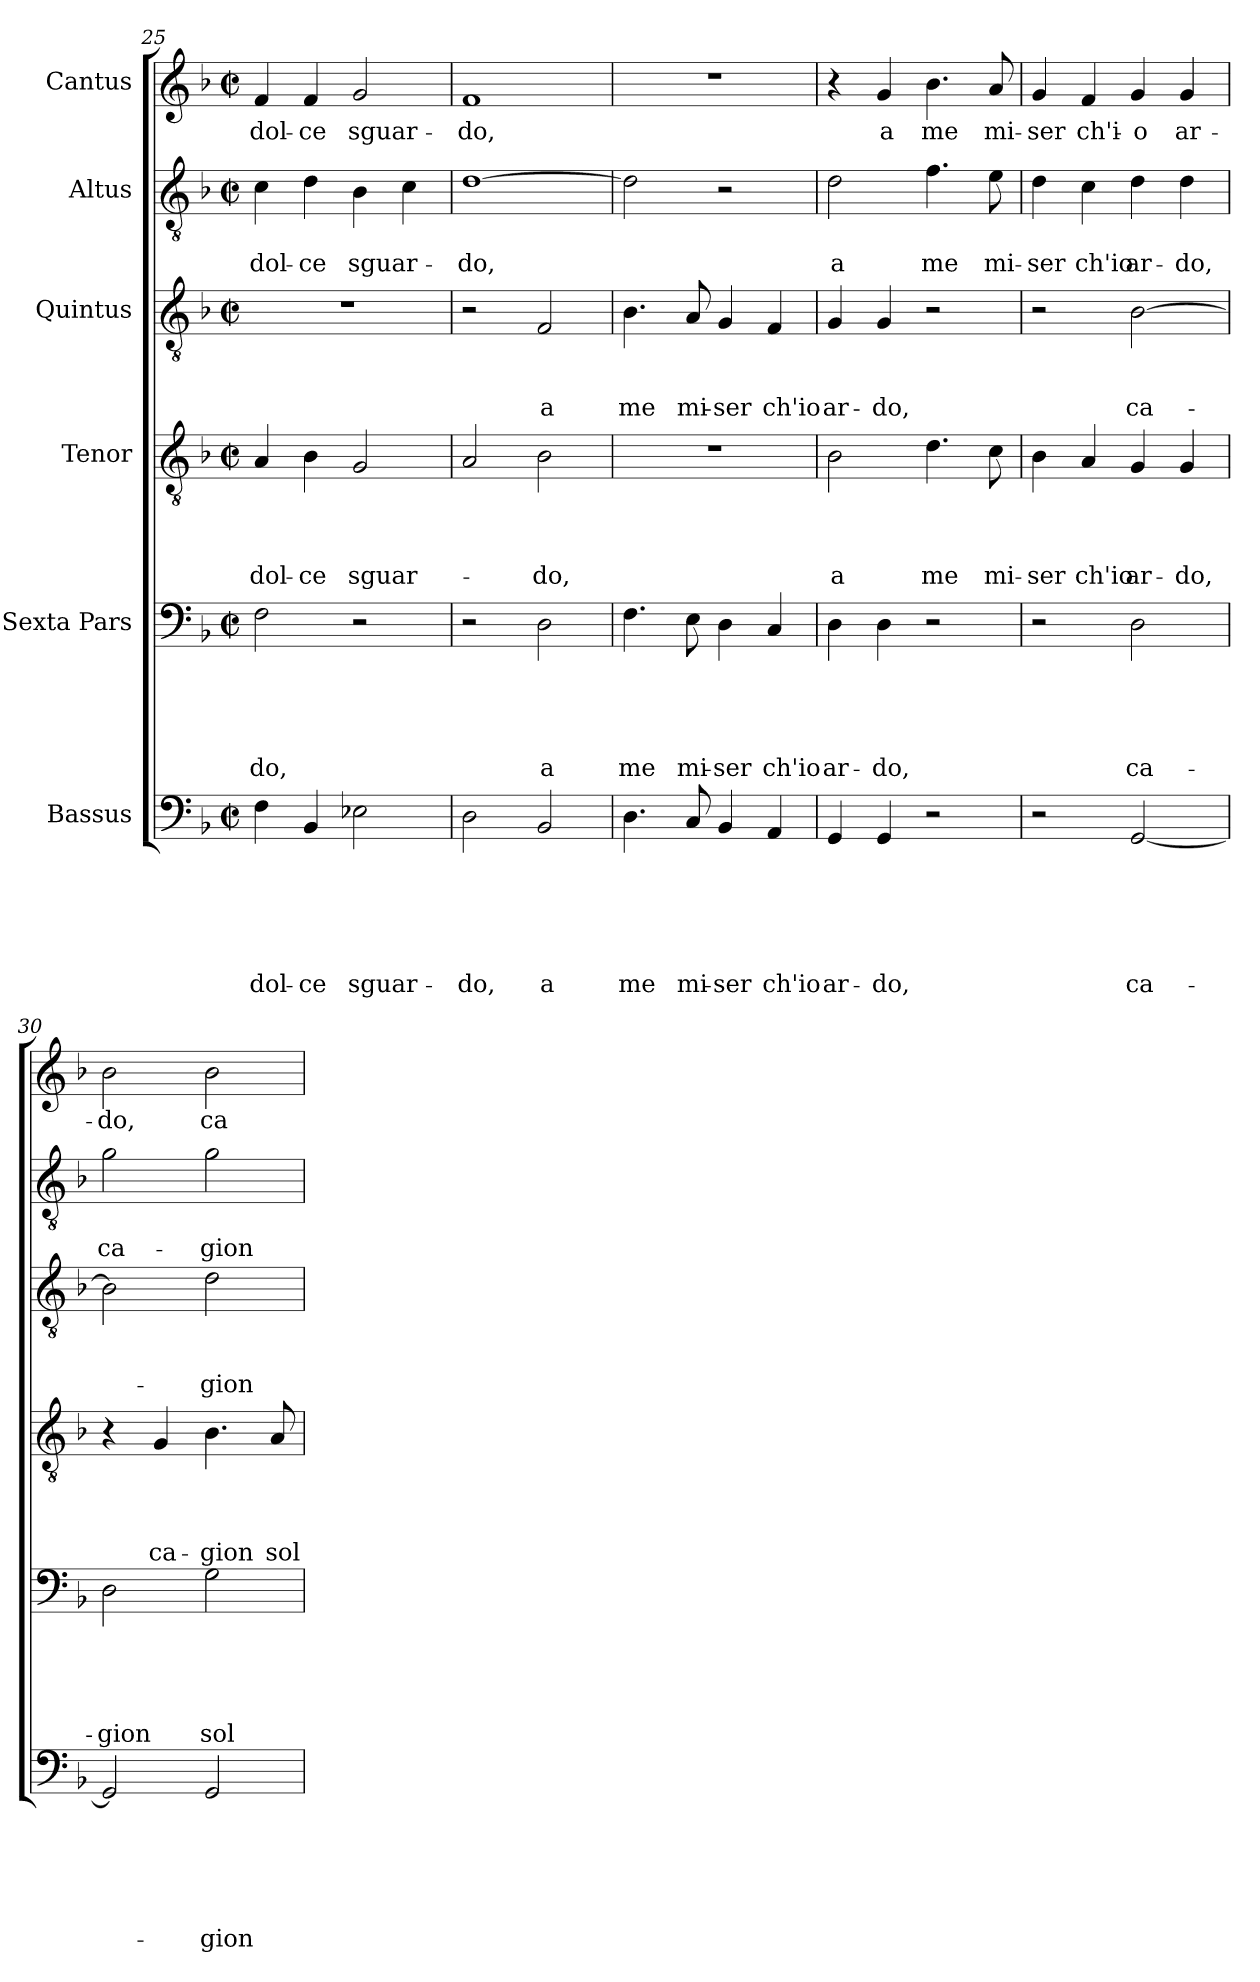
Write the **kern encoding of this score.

**kern	**text	**text	**text	**text	**text	**text	**kern	**text	**text	**text	**text	**text	**kern	**text	**text	**text	**text	**kern	**text	**text	**text	**kern	**text	**text	**kern	**text
*part6	*part6	*part6	*part6	*part6	*part6	*part6	*part5	*part5	*part5	*part5	*part5	*part5	*part4	*part4	*part4	*part4	*part4	*part3	*part3	*part3	*part3	*part2	*part2	*part2	*part1	*part1
*staff6	*staff6	*staff6	*staff6	*staff6	*staff6	*staff6	*staff5	*staff5	*staff5	*staff5	*staff5	*staff5	*staff4	*staff4	*staff4	*staff4	*staff4	*staff3	*staff3	*staff3	*staff3	*staff2	*staff2	*staff2	*staff1	*staff1
*I"Bassus	*	*	*	*	*	*	*I"Sexta Pars	*	*	*	*	*	*I"Tenor	*	*	*	*	*I"Quintus	*	*	*	*I"Altus	*	*	*I"Cantus	*
*clefF4	*	*	*	*	*	*	*clefF4	*	*	*	*	*	*clefGv2	*	*	*	*	*clefGv2	*	*	*	*clefGv2	*	*	*clefG2	*
*k[b-]	*	*	*	*	*	*	*k[b-]	*	*	*	*	*	*k[b-]	*	*	*	*	*k[b-]	*	*	*	*k[b-]	*	*	*k[b-]	*
*F:	*	*	*	*	*	*	*F:	*	*	*	*	*	*F:	*	*	*	*	*F:	*	*	*	*F:	*	*	*F:	*
*M2/2	*	*	*	*	*	*	*M2/2	*	*	*	*	*	*M2/2	*	*	*	*	*M2/2	*	*	*	*M2/2	*	*	*M2/2	*
*met(c|)	*	*	*	*	*	*	*met(c|)	*	*	*	*	*	*met(c|)	*	*	*	*	*met(c|)	*	*	*	*met(c|)	*	*	*met(c|)	*
=25	=25	=25	=25	=25	=25	=25	=25	=25	=25	=25	=25	=25	=25	=25	=25	=25	=25	=25	=25	=25	=25	=25	=25	=25	=25	=25
4F\	.	.	.	.	.	dol-	2F\	.	.	.	.	-do,	4A/	.	.	.	dol-	1r	.	.	.	4c\	.	dol-	4f/	dol-
4BB-/	.	.	.	.	.	-ce	.	.	.	.	.	.	4B-\	.	.	.	-ce	.	.	.	.	4d\	.	-ce	4f/	-ce
2E-X\	.	.	.	.	.	sguar-	2r	.	.	.	.	.	2G/	.	.	.	sguar-	.	.	.	.	4B-\	.	sguar-	2g/	sguar-
.	.	.	.	.	.	.	.	.	.	.	.	.	.	.	.	.	.	.	.	.	.	4c\	.	.	.	.
=26	=26	=26	=26	=26	=26	=26	=26	=26	=26	=26	=26	=26	=26	=26	=26	=26	=26	=26	=26	=26	=26	=26	=26	=26	=26	=26
2D\	.	.	.	.	.	-do,	2r	.	.	.	.	.	2A/	.	.	.	.	2r	.	.	.	[1d	.	-do,	1f	-do,
2BB-/	.	.	.	.	.	a	2D\	.	.	.	.	a	2B-\	.	.	.	-do,	2F/	.	.	a	.	.	.	.	.
!!LO:LB:g=z
=27	=27	=27	=27	=27	=27	=27	=27	=27	=27	=27	=27	=27	=27	=27	=27	=27	=27	=27	=27	=27	=27	=27	=27	=27	=27	=27
4.D\	.	.	.	.	.	me	4.F\	.	.	.	.	me	1r	.	.	.	.	4.B-\	.	.	me	2d\]	.	.	1r	.
8C/	.	.	.	.	.	mi-	8E\	.	.	.	.	mi-	.	.	.	.	.	8A/	.	.	mi-	.	.	.	.	.
4BB-/	.	.	.	.	.	-ser	4D\	.	.	.	.	-ser	.	.	.	.	.	4G/	.	.	-ser	2r	.	.	.	.
4AA/	.	.	.	.	.	ch'io	4C/	.	.	.	.	ch'io	.	.	.	.	.	4F/	.	.	ch'io	.	.	.	.	.
=28	=28	=28	=28	=28	=28	=28	=28	=28	=28	=28	=28	=28	=28	=28	=28	=28	=28	=28	=28	=28	=28	=28	=28	=28	=28	=28
4GG/	.	.	.	.	.	ar-	4D\	.	.	.	.	ar-	2B-\	.	.	.	a	4G/	.	.	ar-	2d\	.	a	4r	.
4GG/	.	.	.	.	.	-do,	4D\	.	.	.	.	-do,	.	.	.	.	.	4G/	.	.	-do,	.	.	.	4g/	a
2r	.	.	.	.	.	.	2r	.	.	.	.	.	4.d\	.	.	.	me	2r	.	.	.	4.f\	.	me	4.b-\	me
.	.	.	.	.	.	.	.	.	.	.	.	.	8c\	.	.	.	mi-	.	.	.	.	8e\	.	mi-	8a/	mi-
=29	=29	=29	=29	=29	=29	=29	=29	=29	=29	=29	=29	=29	=29	=29	=29	=29	=29	=29	=29	=29	=29	=29	=29	=29	=29	=29
2r	.	.	.	.	.	.	2r	.	.	.	.	.	4B-\	.	.	.	-ser	2r	.	.	.	4d\	.	-ser	4g/	-ser
.	.	.	.	.	.	.	.	.	.	.	.	.	4A/	.	.	.	ch'io	.	.	.	.	4c\	.	ch'io	4f/	ch'i-
[2GG/	.	.	.	.	.	ca-	2D\	.	.	.	.	ca-	4G/	.	.	.	ar-	[2B-\	.	.	ca-	4d\	.	ar-	4g/	-o
.	.	.	.	.	.	.	.	.	.	.	.	.	4G/	.	.	.	-do,	.	.	.	.	4d\	.	-do,	4g/	ar-
=30	=30	=30	=30	=30	=30	=30	=30	=30	=30	=30	=30	=30	=30	=30	=30	=30	=30	=30	=30	=30	=30	=30	=30	=30	=30	=30
2GG/]	.	.	.	.	.	.	2D\	.	.	.	.	-gion	4r	.	.	.	.	2B-\]	.	.	.	2g\	.	ca-	2b-\	-do,
.	.	.	.	.	.	.	.	.	.	.	.	.	4G/	.	.	.	ca-	.	.	.	.	.	.	.	.	.
2GG/	.	.	.	.	.	-gion	2G\	.	.	.	.	sol	4.B-\	.	.	.	-gion	2d\	.	.	-gion	2g\	.	-gion	2b-\	ca-
.	.	.	.	.	.	.	.	.	.	.	.	.	8A/	.	.	.	sol	.	.	.	.	.	.	.	.	.
=	=	=	=	=	=	=	=	=	=	=	=	=	=	=	=	=	=	=	=	=	=	=	=	=	=	=
*-	*-	*-	*-	*-	*-	*-	*-	*-	*-	*-	*-	*-	*-	*-	*-	*-	*-	*-	*-	*-	*-	*-	*-	*-	*-	*-
